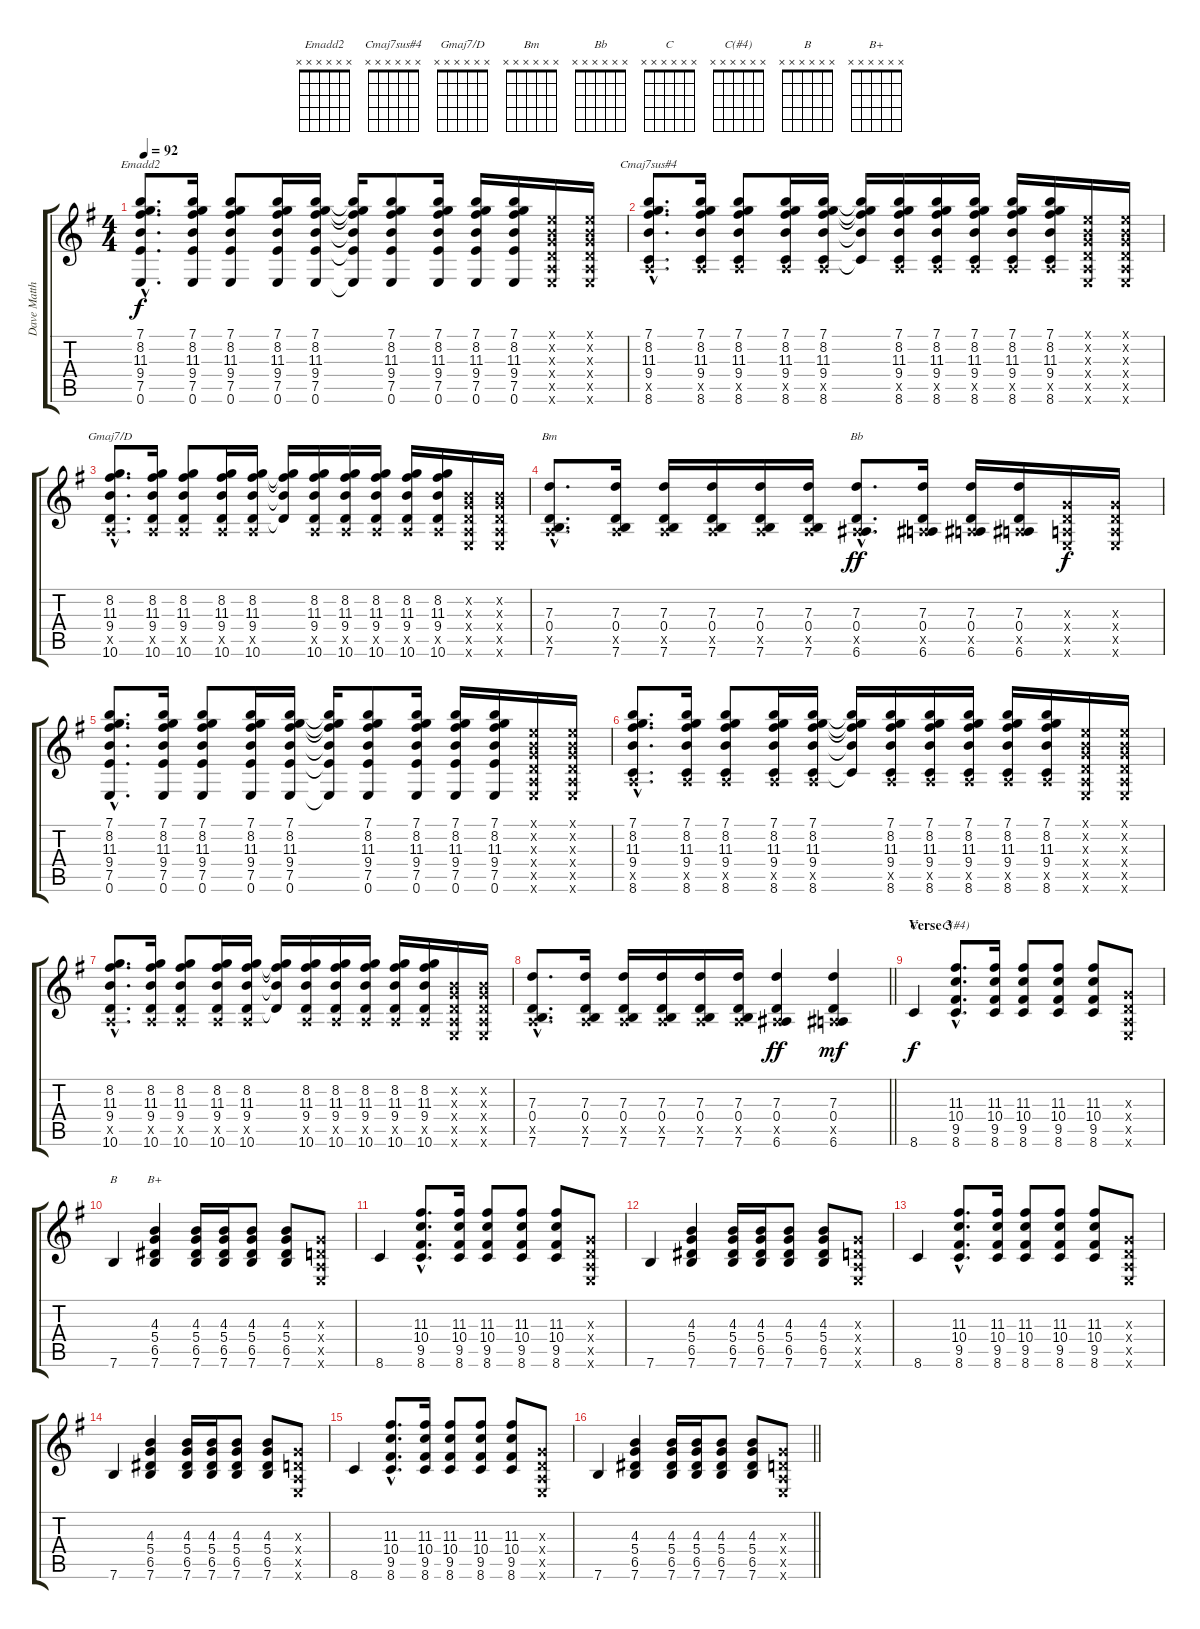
\track ("Dave Matthews" "Dave Matth") {instrument acousticguitarsteel}
\staff {score tabs}
\tuning (E4 B3 G3 D3 A2 E2) {hide}
\chord ("Emadd2" x x x x x x)
\chord ("Cmaj7sus#4" x x x x x x)
\chord ("Gmaj7/D" x x x x x x)
\chord ("Bm" x x x x x x)
\chord ("Bb" x x x x x x)
\chord ("C" x x x x x x)
\chord ("C(#4)" x x x x x x)
\chord ("B" x x x x x x)
\chord ("B+" x x x x x x)
\ts (4 4)
\tempo 92
\clef g2
\ks g
(7.1{hac} 8.2{hac} 11.3{hac} 9.4{hac} 7.5{hac} 0.6{hac}).8{d ch "Emadd2" dy f} (7.1 8.2 11.3 9.4 7.5 0.6).16 (7.1 8.2 11.3 9.4 7.5 0.6).8 (7.1 8.2 11.3 9.4 7.5 0.6).16 (7.1 8.2 11.3 9.4 7.5 0.6).16 (7.1{t} 8.2{t} 11.3{t} 9.4{t} 7.5{t} 0.6{t}).16 (7.1 8.2 11.3 9.4 7.5 0.6).8 (7.1 8.2 11.3 9.4 7.5 0.6).16 (7.1 8.2 11.3 9.4 7.5 0.6).16 (7.1 8.2 11.3 9.4 7.5 0.6).16 (0.1{x} 0.2{x} 0.3{x} 0.4{x} 0.5{x} 0.6{x}).16 (0.1{x} 0.2{x} 0.3{x} 0.4{x} 0.5{x} 0.6{x}).16 |
(7.1{hac} 8.2{hac} 11.3{hac} 9.4{hac} 0.5{hac x} 8.6{hac}).8{d ch "Cmaj7sus#4"} (7.1 8.2 11.3 9.4 0.5{x} 8.6).16 (7.1 8.2 11.3 9.4 0.5{x} 8.6).8 (7.1 8.2 11.3 9.4 0.5{x} 8.6).16 (7.1 8.2 11.3 9.4 0.5{x} 8.6).16 (7.1{t} 8.2{t} 11.3{t} 9.4{t} 8.6{t}).16 (7.1 8.2 11.3 9.4 0.5{x} 8.6).16 (7.1 8.2 11.3 9.4 0.5{x} 8.6).16 (7.1 8.2 11.3 9.4 0.5{x} 8.6).16 (7.1 8.2 11.3 9.4 0.5{x} 8.6).16 (7.1 8.2 11.3 9.4 0.5{x} 8.6).16 (0.1{x} 0.2{x} 0.3{x} 0.4{x} 0.5{x} 0.6{x}).16 (0.1{x} 0.2{x} 0.3{x} 0.4{x} 0.5{x} 0.6{x}).16 |
(8.2{hac} 11.3{hac} 9.4{hac} 0.5{hac x} 10.6{hac}).8{d ch "Gmaj7/D"} (8.2 11.3 9.4 0.5{x} 10.6).16 (8.2 11.3 9.4 0.5{x} 10.6).8 (8.2 11.3 9.4 0.5{x} 10.6).16 (8.2 11.3 9.4 0.5{x} 10.6).16 (8.2{t} 11.3{t} 9.4{t} 10.6{t}).16 (8.2 11.3 9.4 0.5{x} 10.6).16 (8.2 11.3 9.4 0.5{x} 10.6).16 (8.2 11.3 9.4 0.5{x} 10.6).16 (8.2 11.3 9.4 0.5{x} 10.6).16 (8.2 11.3 9.4 0.5{x} 10.6).16 (0.2{x} 0.3{x} 0.4{x} 0.5{x} 0.6{x}).16 (0.2{x} 0.3{x} 0.4{x} 0.5{x} 0.6{x}).16 |
(7.3{hac} 0.4{hac} 0.5{hac x} 7.6{hac}).8{d ch "Bm"} (7.3 0.4 0.5{x} 7.6).16 (7.3 0.4 0.5{x} 7.6).16 (7.3 0.4 0.5{x} 7.6).16 (7.3 0.4 0.5{x} 7.6).16 (7.3 0.4 0.5{x} 7.6).16 (7.3{hac} 0.4{hac} 0.5{hac x} 6.6{hac}).8{d ch "Bb" dy ff} (7.3 0.4 0.5{x} 6.6).16 (7.3 0.4 0.5{x} 6.6).16 (7.3 0.4 0.5{x} 6.6).16 (0.3{x} 0.4{x} 0.5{x} 0.6{x}).16{dy f} (0.3{x} 0.4{x} 0.5{x} 0.6{x}).16 |
(7.1{hac} 8.2{hac} 11.3{hac} 9.4{hac} 7.5{hac} 0.6{hac}).8{d} (7.1 8.2 11.3 9.4 7.5 0.6).16 (7.1 8.2 11.3 9.4 7.5 0.6).8 (7.1 8.2 11.3 9.4 7.5 0.6).16 (7.1 8.2 11.3 9.4 7.5 0.6).16 (7.1{t} 8.2{t} 11.3{t} 9.4{t} 7.5{t} 0.6{t}).16 (7.1 8.2 11.3 9.4 7.5 0.6).8 (7.1 8.2 11.3 9.4 7.5 0.6).16 (7.1 8.2 11.3 9.4 7.5 0.6).16 (7.1 8.2 11.3 9.4 7.5 0.6).16 (0.1{x} 0.2{x} 0.3{x} 0.4{x} 0.5{x} 0.6{x}).16 (0.1{x} 0.2{x} 0.3{x} 0.4{x} 0.5{x} 0.6{x}).16 |
(7.1{hac} 8.2{hac} 11.3{hac} 9.4{hac} 0.5{hac x} 8.6{hac}).8{d} (7.1 8.2 11.3 9.4 0.5{x} 8.6).16 (7.1 8.2 11.3 9.4 0.5{x} 8.6).8 (7.1 8.2 11.3 9.4 0.5{x} 8.6).16 (7.1 8.2 11.3 9.4 0.5{x} 8.6).16 (7.1{t} 8.2{t} 11.3{t} 9.4{t} 8.6{t}).16 (7.1 8.2 11.3 9.4 0.5{x} 8.6).16 (7.1 8.2 11.3 9.4 0.5{x} 8.6).16 (7.1 8.2 11.3 9.4 0.5{x} 8.6).16 (7.1 8.2 11.3 9.4 0.5{x} 8.6).16 (7.1 8.2 11.3 9.4 0.5{x} 8.6).16 (0.1{x} 0.2{x} 0.3{x} 0.4{x} 0.5{x} 0.6{x}).16 (0.1{x} 0.2{x} 0.3{x} 0.4{x} 0.5{x} 0.6{x}).16 |
(8.2{hac} 11.3{hac} 9.4{hac} 0.5{hac x} 10.6{hac}).8{d} (8.2 11.3 9.4 0.5{x} 10.6).16 (8.2 11.3 9.4 0.5{x} 10.6).8 (8.2 11.3 9.4 0.5{x} 10.6).16 (8.2 11.3 9.4 0.5{x} 10.6).16 (8.2{t} 11.3{t} 9.4{t} 10.6{t}).16 (8.2 11.3 9.4 0.5{x} 10.6).16 (8.2 11.3 9.4 0.5{x} 10.6).16 (8.2 11.3 9.4 0.5{x} 10.6).16 (8.2 11.3 9.4 0.5{x} 10.6).16 (8.2 11.3 9.4 0.5{x} 10.6).16 (0.2{x} 0.3{x} 0.4{x} 0.5{x} 0.6{x}).16 (0.2{x} 0.3{x} 0.4{x} 0.5{x} 0.6{x}).16 |
\barLineRight lightlight
(7.3{hac} 0.4{hac} 0.5{hac x} 7.6{hac}).8{d} (7.3 0.4 0.5{x} 7.6).16 (7.3 0.4 0.5{x} 7.6).16 (7.3 0.4 0.5{x} 7.6).16 (7.3 0.4 0.5{x} 7.6).16 (7.3 0.4 0.5{x} 7.6).16 (7.3 0.4 0.5{x} 6.6).4{dy ff} (7.3 0.4 0.5{x} 6.6).4{dy mf} |
\section ("" "Verse 3")
8.6.4{ch "C" dy f} (11.3{hac} 10.4{hac} 9.5{hac} 8.6{hac}).8{d ch "C(#4)"} (11.3 10.4 9.5 8.6).16 (11.3 10.4 9.5 8.6).8 (11.3 10.4 9.5 8.6).8 (11.3 10.4 9.5 8.6).8 (0.3{x} 0.4{x} 0.5{x} 0.6{x}).8 |
7.6.4{ch "B"} (4.3 5.4 6.5 7.6).4{ch "B+"} (4.3 5.4 6.5 7.6).16 (4.3 5.4 6.5 7.6).16 (4.3 5.4 6.5 7.6).8 (4.3 5.4 6.5 7.6).8 (0.3{x} 0.4{x} 0.5{x} 0.6{x}).8 |
8.6.4 (11.3{hac} 10.4{hac} 9.5{hac} 8.6{hac}).8{d} (11.3 10.4 9.5 8.6).16 (11.3 10.4 9.5 8.6).8 (11.3 10.4 9.5 8.6).8 (11.3 10.4 9.5 8.6).8 (0.3{x} 0.4{x} 0.5{x} 0.6{x}).8 |
7.6.4 (4.3 5.4 6.5 7.6).4 (4.3 5.4 6.5 7.6).16 (4.3 5.4 6.5 7.6).16 (4.3 5.4 6.5 7.6).8 (4.3 5.4 6.5 7.6).8 (0.3{x} 0.4{x} 0.5{x} 0.6{x}).8 |
8.6.4 (11.3{hac} 10.4{hac} 9.5{hac} 8.6{hac}).8{d} (11.3 10.4 9.5 8.6).16 (11.3 10.4 9.5 8.6).8 (11.3 10.4 9.5 8.6).8 (11.3 10.4 9.5 8.6).8 (0.3{x} 0.4{x} 0.5{x} 0.6{x}).8 |
7.6.4 (4.3 5.4 6.5 7.6).4 (4.3 5.4 6.5 7.6).16 (4.3 5.4 6.5 7.6).16 (4.3 5.4 6.5 7.6).8 (4.3 5.4 6.5 7.6).8 (0.3{x} 0.4{x} 0.5{x} 0.6{x}).8 |
8.6.4 (11.3{hac} 10.4{hac} 9.5{hac} 8.6{hac}).8{d} (11.3 10.4 9.5 8.6).16 (11.3 10.4 9.5 8.6).8 (11.3 10.4 9.5 8.6).8 (11.3 10.4 9.5 8.6).8 (0.3{x} 0.4{x} 0.5{x} 0.6{x}).8 |
\barLineRight lightlight
7.6.4 (4.3 5.4 6.5 7.6).4 (4.3 5.4 6.5 7.6).16 (4.3 5.4 6.5 7.6).16 (4.3 5.4 6.5 7.6).8 (4.3 5.4 6.5 7.6).8 (0.3{x} 0.4{x} 0.5{x} 0.6{x}).8
